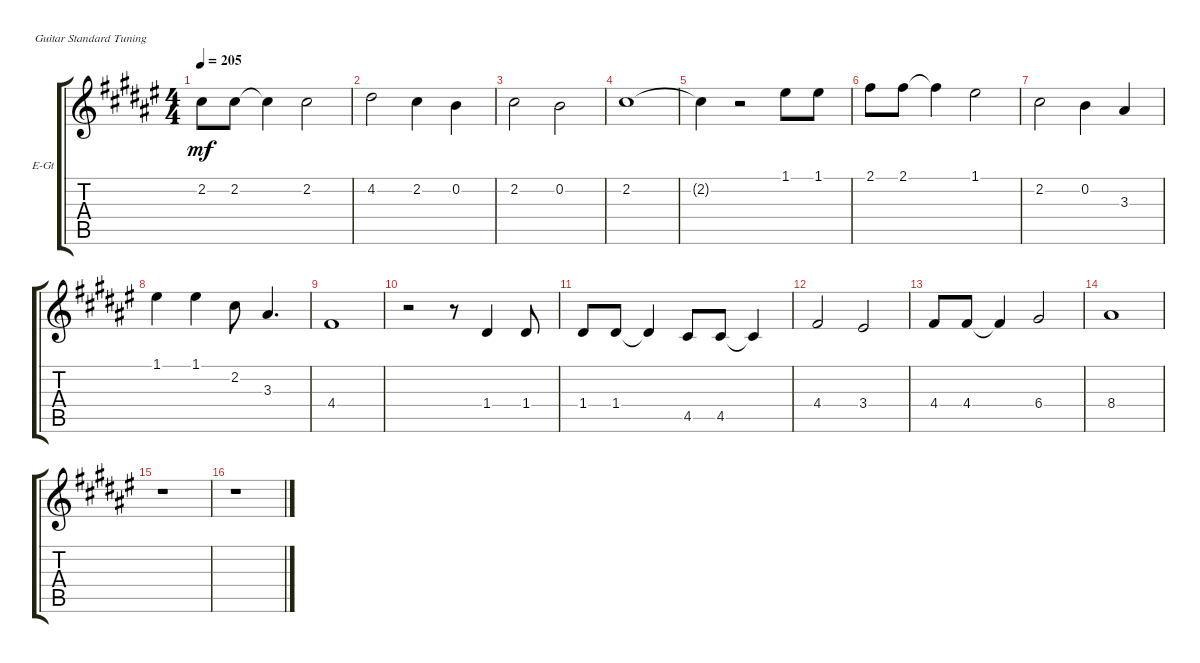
\defaultSystemsLayout 4
\bracketExtendMode groupsimilarinstruments
\firstSystemTrackNameOrientation horizontal
\otherSystemsTrackNameOrientation horizontal
\track ("Art's Voice" "E-Gt") {instrument electricguitarclean}
\staff {score tabs}
\tuning (E4 B3 G3 D3 A2 E2)
\ts (4 4)
\tempo 205
\clef g2
\scale
0.333333
\ks f#
2.2.8{dy mf} 2.2.8 2.2{t}.4 2.2.2 |
\scale
0.333333 4.2.2 2.2.4 0.2.4 |
\scale
0.333333 2.2.2 0.2.2 |
\scale
0.333333 2.2.1 |
\scale
0.333333 2.2{t}.4 r.2 1.1.8 1.1.8 |
\scale
0.333333 2.1.8 2.1.8 2.1{t}.4 1.1.2 |
\scale
0.333333 2.2.2 0.2.4 3.3.4 |
\scale
0.333333 1.1.4 1.1.4 2.2.8 3.3.4{d} |
\scale
0.333333 4.4.1 |
\scale
0.333333 r.2 r.8 1.4.4 1.4.8 |
\scale
0.333333 1.4.8 1.4.8 1.4{t}.4 4.5.8 4.5.8 4.5{t}.4 |
\scale
0.333333 4.4.2 3.4.2 |
\scale
0.333333 4.4.8 4.4.8 4.4{t}.4 6.4.2 |
\scale
0.333333 8.4.1 |
\scale
0.333333 r.1 |
\scale
0.333333 r.1
